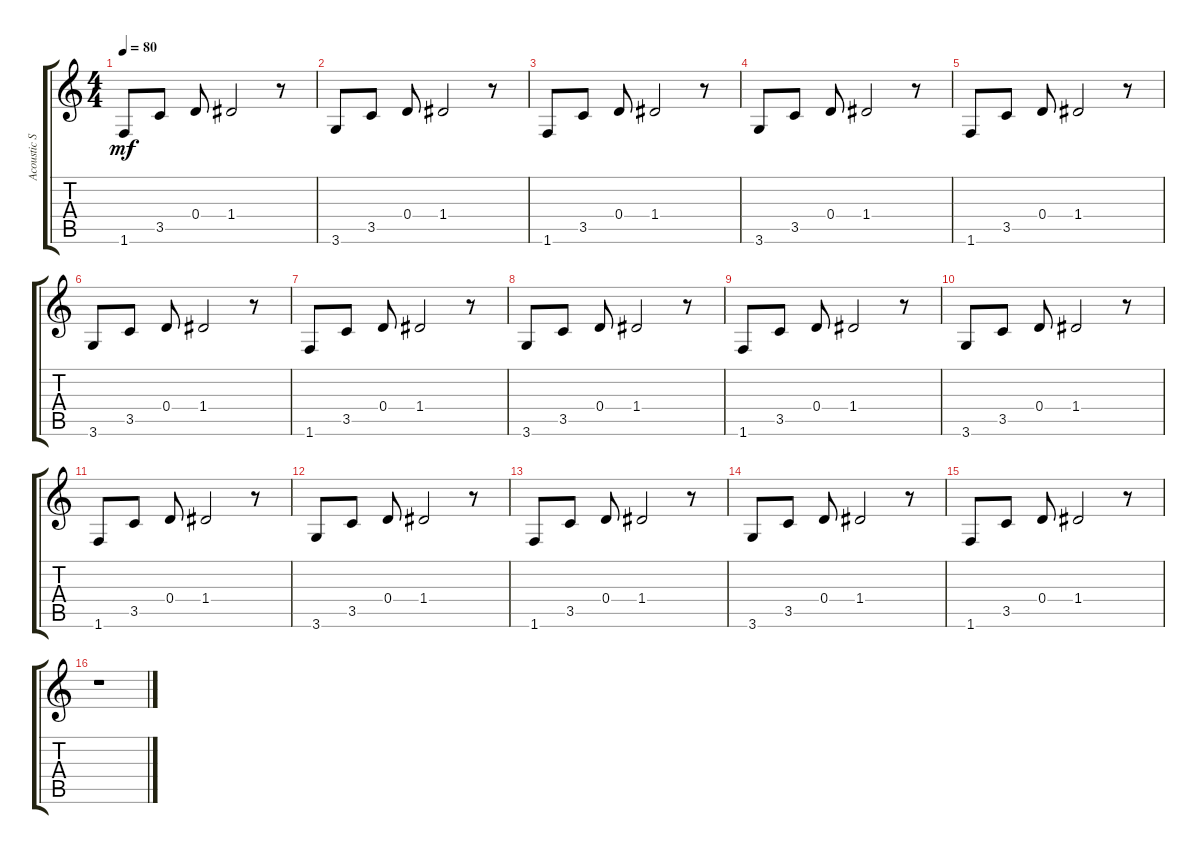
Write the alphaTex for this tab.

\track ("Acoustic Solo" "Acoustic S") {instrument acousticguitarsteel}
\staff {score tabs}
\tuning (E4 B3 G3 D3 A2 E2) {hide}
\ts (4 4)
\tempo 80
\clef g2
\ks c
1.6.8{dy mf} 3.5.8 0.4.8 1.4.2 r.8 |
3.6.8 3.5.8 0.4.8 1.4.2 r.8 |
1.6.8 3.5.8 0.4.8 1.4.2 r.8 |
3.6.8 3.5.8 0.4.8 1.4.2 r.8 |
1.6.8 3.5.8 0.4.8 1.4.2 r.8 |
3.6.8 3.5.8 0.4.8 1.4.2 r.8 |
1.6.8 3.5.8 0.4.8 1.4.2 r.8 |
3.6.8 3.5.8 0.4.8 1.4.2 r.8 |
1.6.8 3.5.8 0.4.8 1.4.2 r.8 |
3.6.8 3.5.8 0.4.8 1.4.2 r.8 |
1.6.8 3.5.8 0.4.8 1.4.2 r.8 |
3.6.8 3.5.8 0.4.8 1.4.2 r.8 |
1.6.8 3.5.8 0.4.8 1.4.2 r.8 |
3.6.8 3.5.8 0.4.8 1.4.2 r.8 |
1.6.8 3.5.8 0.4.8 1.4.2 r.8 |
r.1
